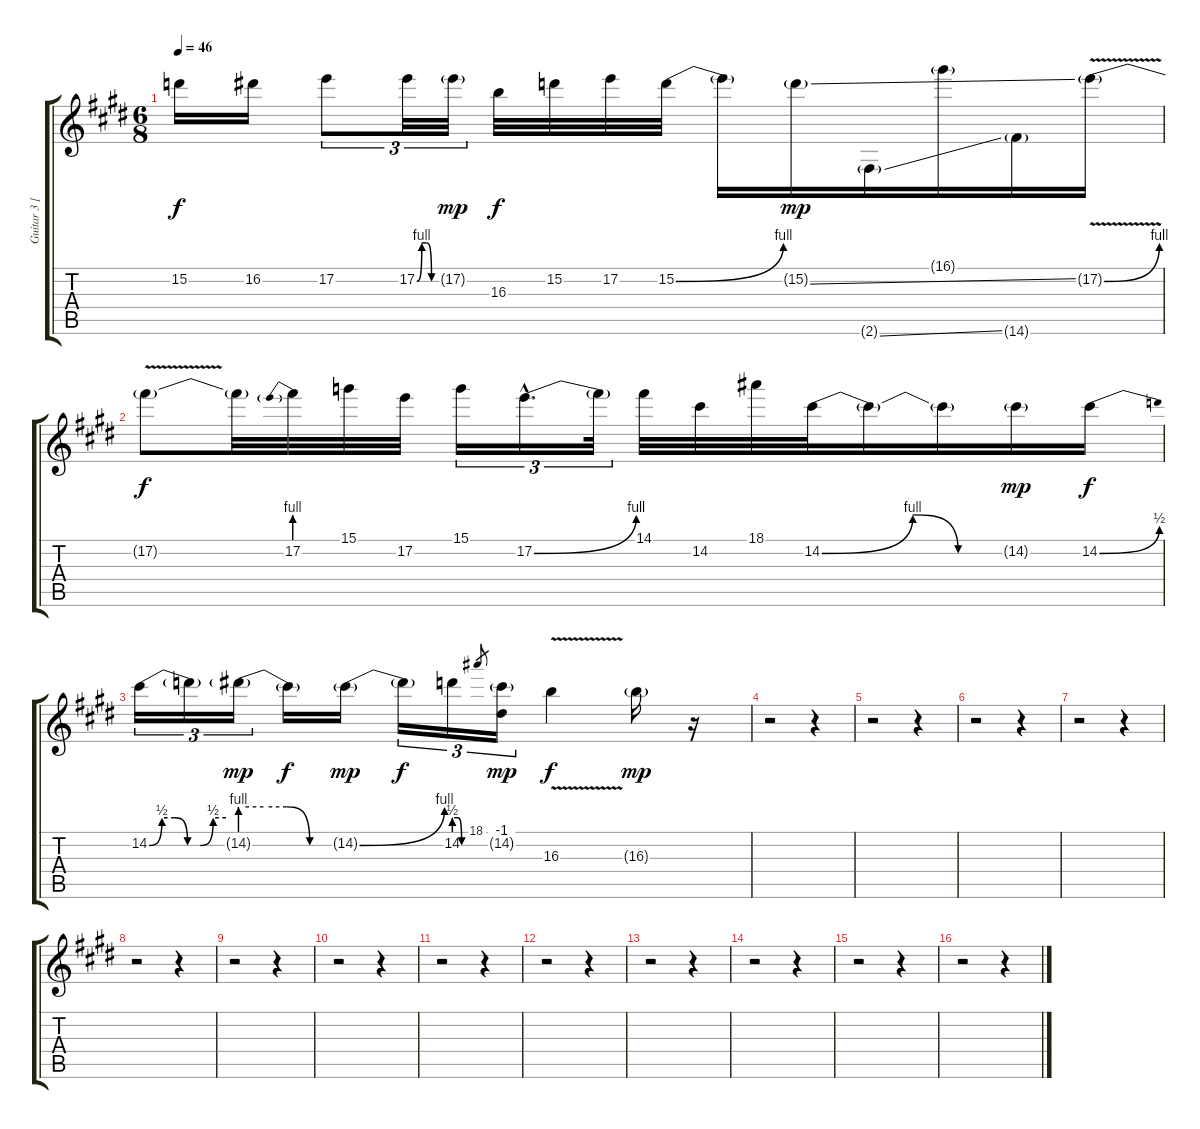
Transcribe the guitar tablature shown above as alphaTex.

\track ("Guitar 3 [Guitar Solo]" "Guitar 3 [") {instrument distortionguitar}
\staff {score tabs}
\tuning (E4 B3 G3 D3 A2 E2) {hide}
\ts (6 8)
\tempo 46
\clef g2
\ks e
15.2.16{dy f} 16.2.16 17.2.8{tu (3 2)} 17.2{be (custom 0 0 15 4 30 4 45 0 60 0)}.32{tu (3 2)} 17.2{g}.32{tu (3 2) dy mp} 16.3.32{dy f} 15.2.32 17.2.32 15.2{be (bend 0 0 60 4)}.32 15.2{t}.16 15.2{ss g}.16{dy mp} 2.6{ss g}.16 16.1{g}.16 14.6{g}.16 17.2{be (bend 0 0 60 4) v g}.16 |
17.2{t}.8{dy f} 17.2{t}.32 17.2{be (prebend 0 4 60 4)}.32 15.1.32 17.2.32 15.1.16{tu (3 2)} 17.2{be (bend 0 0 60 4) hac}.16{d tu (3 2)} 17.2{t}.32{tu (3 2)} 14.1.32 14.2.32 18.1.32 14.2{be (custom 0 0 30 4 45 0 60 0)}.32 14.2{t}.16 14.2{t}.16 14.2{g}.16{dy mp} 14.2{be (bend 0 0 60 2)}.16{dy f} |
14.2{be (custom 0 0 10 2 20 2 30 0 40 0 50 2 60 2)}.16{tu (3 2)} 14.2{t}.16{tu (3 2)} 14.2{be (custom 0 4 15 4 30 4 45 0 60 0) g}.16{tu (3 2) dy mp} 14.2{t}.16{dy f} 14.2{be (bend 0 0 60 4) g}.16{dy mp} 14.2{t}.16{tu (3 2) dy f} 14.2{be (custom 0 2 20 2 40 0 60 0)}.16{tu (3 2)} 18.1.8{gr} (-1.1 14.2{g}).16{tu (3 2) dy mp} 16.3{v}.4{dy f} 16.3{g}.16{dy mp} r.16 |
r.2 r.4 |
r.2 r.4 |
r.2 r.4 |
r.2 r.4 |
r.2 r.4 |
r.2 r.4 |
r.2 r.4 |
r.2 r.4 |
r.2 r.4 |
r.2 r.4 |
r.2 r.4 |
r.2 r.4 |
r.2 r.4
